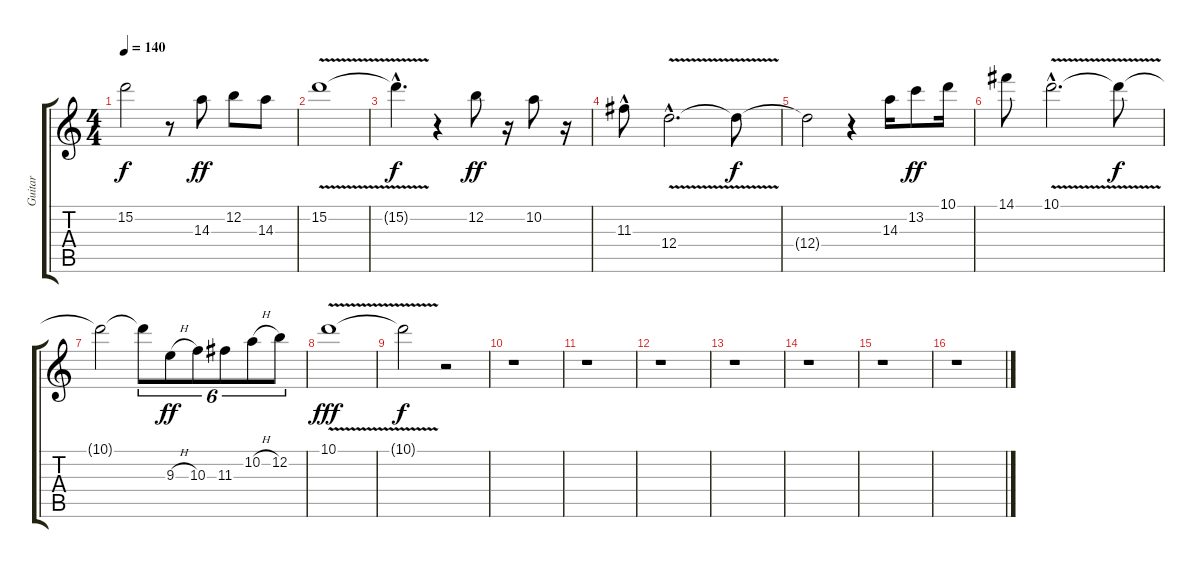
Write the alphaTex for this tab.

\track ("Guitar" "Guitar") {instrument distortionguitar}
\staff {score tabs}
\tuning (E4 B3 G3 D3 A2 E2) {hide}
\ts (4 4)
\tempo 140
\clef g2
\ks c
15.2{t}.2{dy f} r.8 14.3.8{dy ff} 12.2.8 14.3.8 |
15.2{v}.1 |
15.2{hac t}.4{d dy f} r.4 12.2.8{dy ff} r.16 10.2.8 r.16 |
11.3{hac}.8 12.4{v hac}.2{d} 12.4{t}.8{dy f} |
12.4{t}.2 r.4 14.3.16 13.2.8{dy ff} 10.1.16 |
14.1.8 10.1{v hac}.2{d} 10.1{t}.8{dy f} |
10.1{t}.2 10.1{t}.8{tu (6 4)} 9.3{h}.8{tu (6 4) dy ff} 10.3.8{tu (6 4)} 11.3.8{tu (6 4)} 10.2{h}.8{tu (6 4)} 12.2.8{tu (6 4)} |
10.1{v}.1{dy fff} |
10.1{t}.2{dy f} r.2 |
r.1 |
r.1 |
r.1 |
r.1 |
r.1 |
r.1 |
r.1
